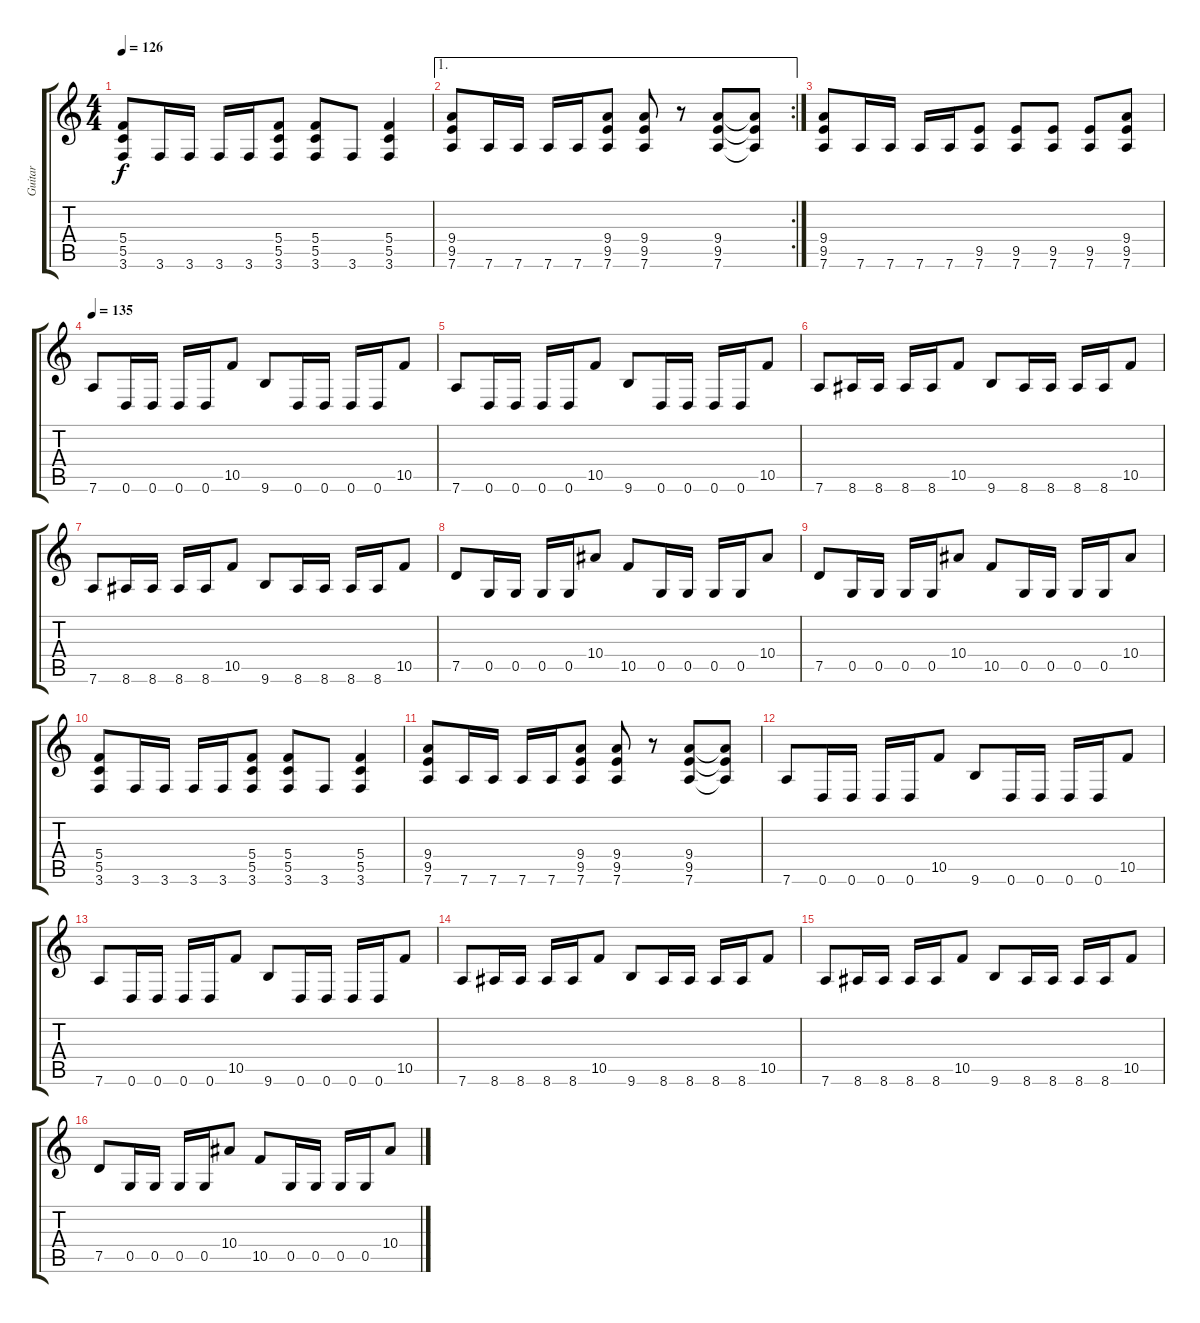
\track ("Guitar " "Guitar ") {instrument distortionguitar}
\staff {score tabs}
\tuning (D4 A3 F3 C3 G2 D2) {hide}
\ts (4 4)
\tempo 126
\clef g2
\ks c
(5.4 5.5 3.6).8{dy f} 3.6.16 3.6.16 3.6.16 3.6.16 (5.4 5.5 3.6).8 (5.4 5.5 3.6).8 3.6.8 (5.4 5.5 3.6).4 |
\ae 1
\rc 2
(9.4 9.5 7.6).8 7.6.16 7.6.16 7.6.16 7.6.16 (9.4 9.5 7.6).8 (9.4 9.5 7.6).8 r.8 (9.4 9.5 7.6).8 (9.4{t} 9.5{t} 7.6{t}).8 |
(9.4 9.5 7.6).8 7.6.16 7.6.16 7.6.16 7.6.16 (9.5 7.6).8 (9.5 7.6).8 (9.5 7.6).8 (9.5 7.6).8 (9.4 9.5 7.6).8 |
\tempo 135
7.6.8 0.6.16 0.6.16 0.6.16 0.6.16 10.5.8 9.6.8 0.6.16 0.6.16 0.6.16 0.6.16 10.5.8 |
7.6.8 0.6.16 0.6.16 0.6.16 0.6.16 10.5.8 9.6.8 0.6.16 0.6.16 0.6.16 0.6.16 10.5.8 |
7.6.8 8.6.16 8.6.16 8.6.16 8.6.16 10.5.8 9.6.8 8.6.16 8.6.16 8.6.16 8.6.16 10.5.8 |
7.6.8 8.6.16 8.6.16 8.6.16 8.6.16 10.5.8 9.6.8 8.6.16 8.6.16 8.6.16 8.6.16 10.5.8 |
7.5.8 0.5.16 0.5.16 0.5.16 0.5.16 10.4.8 10.5.8 0.5.16 0.5.16 0.5.16 0.5.16 10.4.8 |
7.5.8 0.5.16 0.5.16 0.5.16 0.5.16 10.4.8 10.5.8 0.5.16 0.5.16 0.5.16 0.5.16 10.4.8 |
(5.4 5.5 3.6).8 3.6.16 3.6.16 3.6.16 3.6.16 (5.4 5.5 3.6).8 (5.4 5.5 3.6).8 3.6.8 (5.4 5.5 3.6).4 |
(9.4 9.5 7.6).8 7.6.16 7.6.16 7.6.16 7.6.16 (9.4 9.5 7.6).8 (9.4 9.5 7.6).8 r.8 (9.4 9.5 7.6).8 (9.4{t} 9.5{t} 7.6{t}).8 |
7.6.8 0.6.16 0.6.16 0.6.16 0.6.16 10.5.8 9.6.8 0.6.16 0.6.16 0.6.16 0.6.16 10.5.8 |
7.6.8 0.6.16 0.6.16 0.6.16 0.6.16 10.5.8 9.6.8 0.6.16 0.6.16 0.6.16 0.6.16 10.5.8 |
7.6.8 8.6.16 8.6.16 8.6.16 8.6.16 10.5.8 9.6.8 8.6.16 8.6.16 8.6.16 8.6.16 10.5.8 |
7.6.8 8.6.16 8.6.16 8.6.16 8.6.16 10.5.8 9.6.8 8.6.16 8.6.16 8.6.16 8.6.16 10.5.8 |
7.5.8 0.5.16 0.5.16 0.5.16 0.5.16 10.4.8 10.5.8 0.5.16 0.5.16 0.5.16 0.5.16 10.4.8
